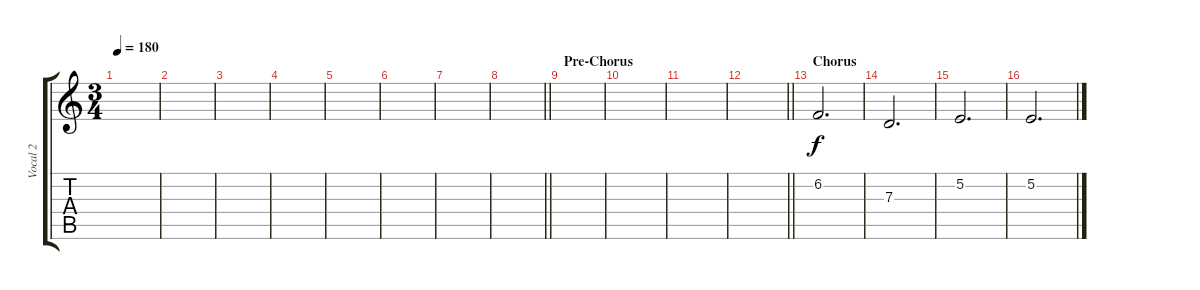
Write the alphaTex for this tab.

\track ("Vocal 2" "Vocal 2") {instrument violin}
\staff {score tabs}
\tuning (E4 B3 G3 D3 A2 E2) {hide}
\ts (3 4)
\tempo 180
\clef g2
\ks c
|
|
|
|
|
|
|
\barLineRight lightlight
|
\section ("" "Pre-Chorus")
|
|
|
\barLineRight lightlight
|
\section ("" "Chorus")
6.2.2{d} |
7.3.2{d} |
5.2.2{d} |
5.2.2{d}
